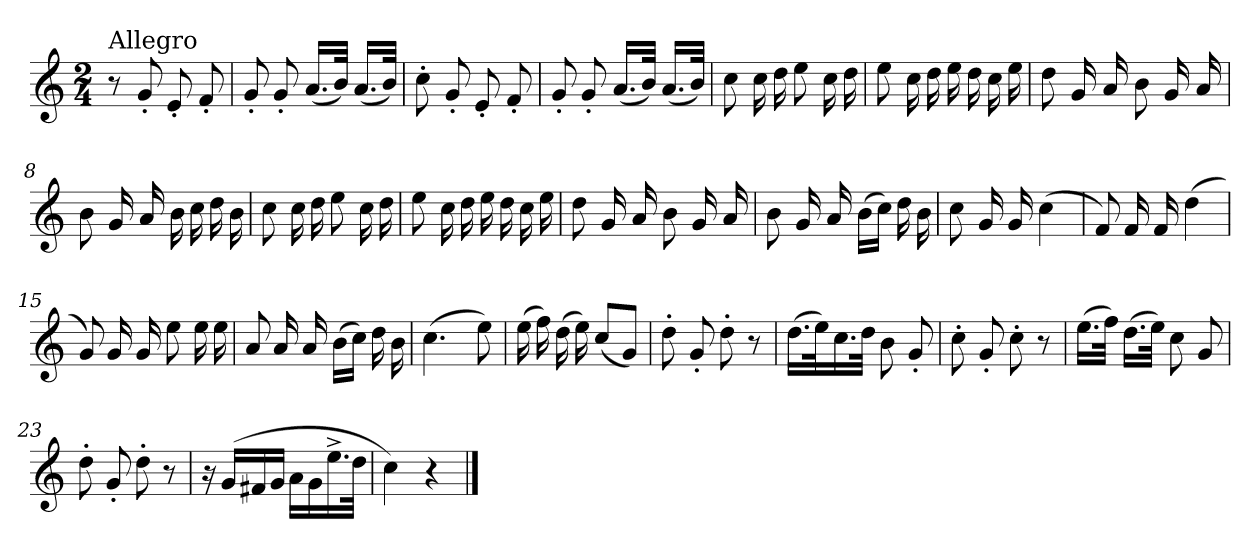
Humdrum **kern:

**kern
*part1
*staff1
*clefG2
*k[]
*C:
*M2/4
=1
!LO:TX:a:t=Allegro
8r
8g'</
8e'</
8f'</
=2
8g'</
8g'</
(<16.a/LL
32b/JJk)
(<16.a/LL
32b/JJk)
=3
8cc'>\
8g'</
8e'</
8f'</
=4
8g'</
8g'</
(<16.a/LL
32b/JJk)
(<16.a/LL
32b/JJk)
=5
8cc\
16cc\
16dd\
8ee\
16cc\
16dd\
=6
8ee\
16cc\
16dd\
16ee\
16dd\
16cc\
16ee\
!!LO:LB:g=z
=7
8dd\
16g/
16a/
8b\
16g/
16a/
=8
8b\
16g/
16a/
16b\
16cc\
16dd\
16b\
=9
8cc\
16cc\
16dd\
8ee\
16cc\
16dd\
=10
8ee\
16cc\
16dd\
16ee\
16dd\
16cc\
16ee\
=11
8dd\
16g/
16a/
8b\
16g/
16a/
=12
8b\
16g/
16a/
(>16b\LL
16cc\JJ)
16dd\
16b\
!!LO:LB:g=z
=13
8cc\
16g/
16g/
(>4cc\
=14
8f/)
16f/
16f/
(>4dd\
=15
8g/)
16g/
16g/
8ee\
16ee\
16ee\
=16
8a/
16a/
16a/
(>16b\LL
16cc\JJ)
16dd\
16b\
=17
(>4.cc\
8ee\)
=18
(>16ee\
16ff\)
(>16dd\
16ee\)
(<8cc/L
8g/J)
=19
8dd'>\
8g'</
8dd'>\
8r
!!LO:LB:g=z
=20
(>16.dd\LL
32ee\k)
16.cc\
32dd\JJk
8b\
8g'</
=21
8cc'>\
8g'</
8cc'>\
8r
=22
(>16.ee\LL
32ff\JJk)
(>16.dd\LL
32ee\JJk)
8cc\
8g/
=23
8dd'>\
8g'</
8dd'>\
8r
=24
16r
(>16g/LL
16f#X/
16g/JJ
16a\LL
16g\
16.ee^>\
32dd\JJk
=25
4cc\)
4r
==
*-
